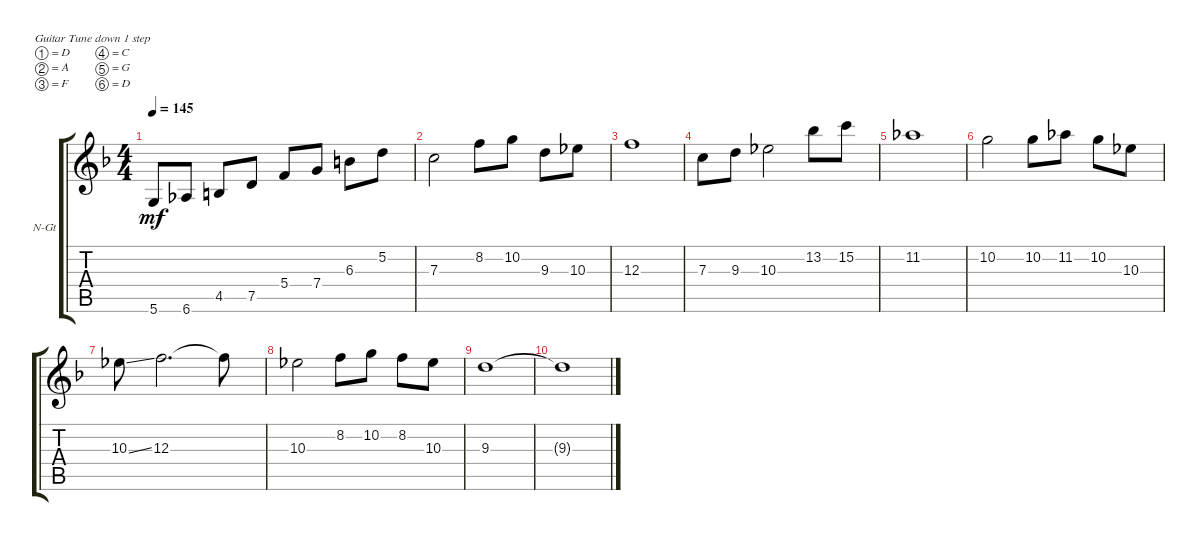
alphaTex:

\defaultSystemsLayout 4
\bracketExtendMode groupsimilarinstruments
\firstSystemTrackNameOrientation horizontal
\otherSystemsTrackNameOrientation horizontal
\track ("Nylon Guitar Solo" "N-Gt") {instrument acousticguitarnylon}
\staff {score tabs}
\tuning (D4 A3 F3 C3 G2 D2)
\ts (4 4)
\tempo 145
\clef g2
\ks dminor
5.6.8{dy mf instrument acousticguitarnylon} 6.6.8 4.5.8 7.5.8 5.4.8 7.4.8 6.3.8 5.2.8 |
7.3.2 8.2.8 10.2.8 9.3.8 10.3.8 |
12.3.1 |
7.3.8 9.3.8 10.3.2 13.2.8 15.2.8 |
11.2.1 |
10.2.2 10.2.8 11.2.8 10.2.8 10.3.8 |
10.3{ss}.8 12.3.2{d} 12.3{t}.8 |
10.3.2 8.2.8 10.2.8 8.2.8 10.3.8 |
9.3.1 |
9.3{t}.1
